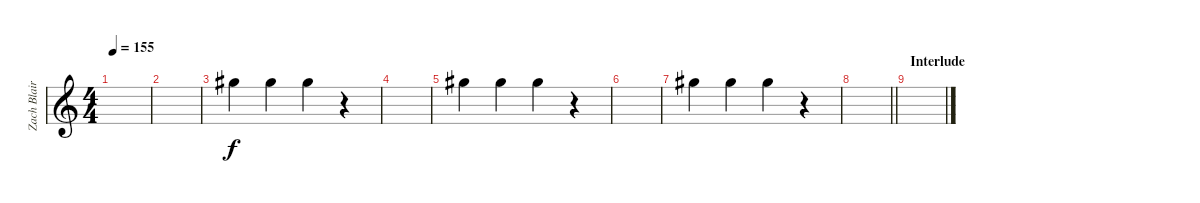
\track ("Zach Blair - Vocals" "Zach Blair") {instrument distortionguitar}
\staff {score}
\tuning (E4 B3 G3 D3 A2 E2) {hide}
\ts (4 4)
\tempo 155
\clef g2
\ks c
|
|
13.3.4{dy f} 13.3.4 13.3.4 r.4 |
|
13.3.4 13.3.4 13.3.4 r.4 |
|
13.3.4 13.3.4 13.3.4 r.4 |
\barLineRight lightlight
|
\section ("" "Interlude")
